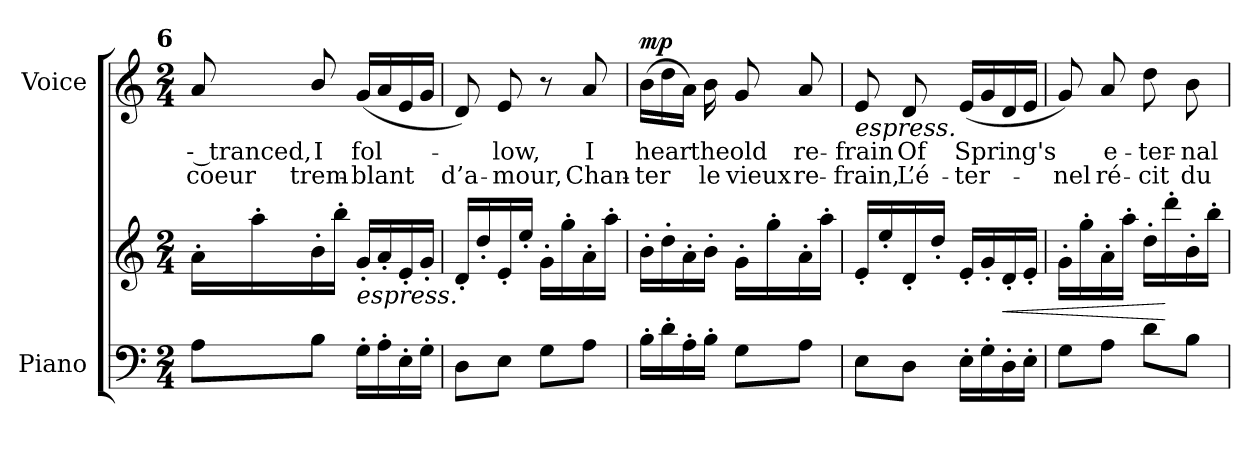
**kern	**kern	**dynam	**kern	**text	**text	**dynam
*part2	*part2	*part2	*part1	*part1	*part1	*part1
*staff3	*staff2	*staff2/3	*staff1	*staff1	*staff1	*staff1
*I"Piano	*	*	*I"Voice	*	*	*
*I'Pno	*	*	*	*	*	*
!!LO:PB:g=z
*clefF4	*clefG2	*	*clefG2	*	*	*
*k[]	*k[]	*	*k[]	*	*	*
*M2/4	*M2/4	*	*M2/4	*	*	*
!!LO:REH:place=s1:a:B:cj:enc=none:fs=20:t=6
=61	=61	=61	=61	=61	=61	=61
!	!	!	!	!LO:LY:b	!LO:LY:b	!
8A\L	16a'\LL	.	8a/	-- tranced,	coeur	.
.	16aa'\	.	.	.	.	.
!	!	!	!	!LO:LY:b	!LO:LY:b	!
8B\J	16b'\	.	8b/	I	trem-	.
.	16bb'\JJ	.	.	.	.	.
!	!LO:TX:b:i:t=espress.	!	!	!	!	!
!	!	!	!	!LO:LY:b	!LO:LY:b	!
16G'\LL	16g'/LL	.	(16g/LL	fol-	-blant	.
16A'\	16a'/	.	16a/	.	.	.
16E'\	16e'/	.	16e/	.	.	.
16G'\JJ	16g'/JJ	.	16g/JJ	.	.	.
=62	=62	=62	=62	=62	=62	=62
!	!	!	!	!	!LO:LY:b	!
8D\L	16d'/LL	.	8d/)	.	d’a-	.
.	16dd'/	.	.	.	.	.
!	!	!	!	!LO:LY:b	!LO:LY:b	!
8E\J	16e'/	.	8e/	-low,	-mour,	.
.	16ee'/JJ	.	.	.	.	.
8G\L	16g'\LL	.	8r	.	.	.
.	16gg'\	.	.	.	.	.
!	!	!	!	!LO:LY:b	!LO:LY:b	!
8A\J	16a'\	.	8a/	I	Chan-	.
.	16aa'\JJ	.	.	.	.	.
=63	=63	=63	=63	=63	=63	=63
!	!	!	!	!LO:LY:b	!LO:LY:b	!LO:DY:a
16B'\LL	16b'\LL	.	(16b\LL	hear	-ter	mp
16d'\	16dd'\	.	16dd\	.	.	.
16A'\	16a'\	.	16a\JJ)	.	.	.
!	!	!	!	!LO:LY:b	!LO:LY:b	!
16B'\JJ	16b'\JJ	.	16b\	the	le	.
!	!	!	!	!LO:LY:b	!LO:LY:b	!
8G\L	16g'\LL	.	8g/	old	vieux	.
.	16gg'\	.	.	.	.	.
!	!	!	!	!LO:LY:b	!LO:LY:b	!
8A\J	16a'\	.	8a/	re-	re-	.
.	16aa'\JJ	.	.	.	.	.
=64	=64	=64	=64	=64	=64	=64
!	!	!	!LO:TX:b:i:t=espress.	!	!	!
!	!	!	!	!LO:LY:b	!LO:LY:b	!
8E\L	16e'/LL	.	8e/	-frain	-frain,	.
.	16ee'/	.	.	.	.	.
!	!	!	!	!LO:LY:b	!LO:LY:b	!
8D\J	16d'/	.	8d/	Of	L’é-	.
.	16dd'/JJ	.	.	.	.	.
!	!	!	!	!LO:LY:b	!LO:LY:b	!
16E'\LL	16e'/LL	.	(16e/LL	Spring's	-ter-	.
16G'\	16g'/	.	16g/	.	.	.
!	!	!LO:HP:b	!	!	!	!
16D'\	16d'/	<	16d/	.	.	.
16E'\JJ	16e'/JJ	.	16e/JJ	.	.	.
!!LO:PB:g=z
=65	=65	=65	=65	=65	=65	=65
!	!	!	!	!	!LO:LY:b	!
8G\L	16g'\LL	.	8g/)	.	-nel	.
.	16gg'\	.	.	.	.	.
!	!	!	!	!LO:LY:b	!LO:LY:b	!
8A\J	16a'\	.	8a/	e-	ré-	.
.	16aa'\JJ	.	.	.	.	.
!	!	!	!	!LO:LY:b	!LO:LY:b	!
8d\L	16dd'\LL	.	8dd\	-ter-	-cit	.
.	16ddd'\	[	.	.	.	.
!	!	!	!	!LO:LY:b	!LO:LY:b	!
8B\J	16b'\	.	8b\	-nal	du	.
.	16bb'\JJ	.	.	.	.	.
=	=	=	=	=	=	=
*-	*-	*-	*-	*-	*-	*-
